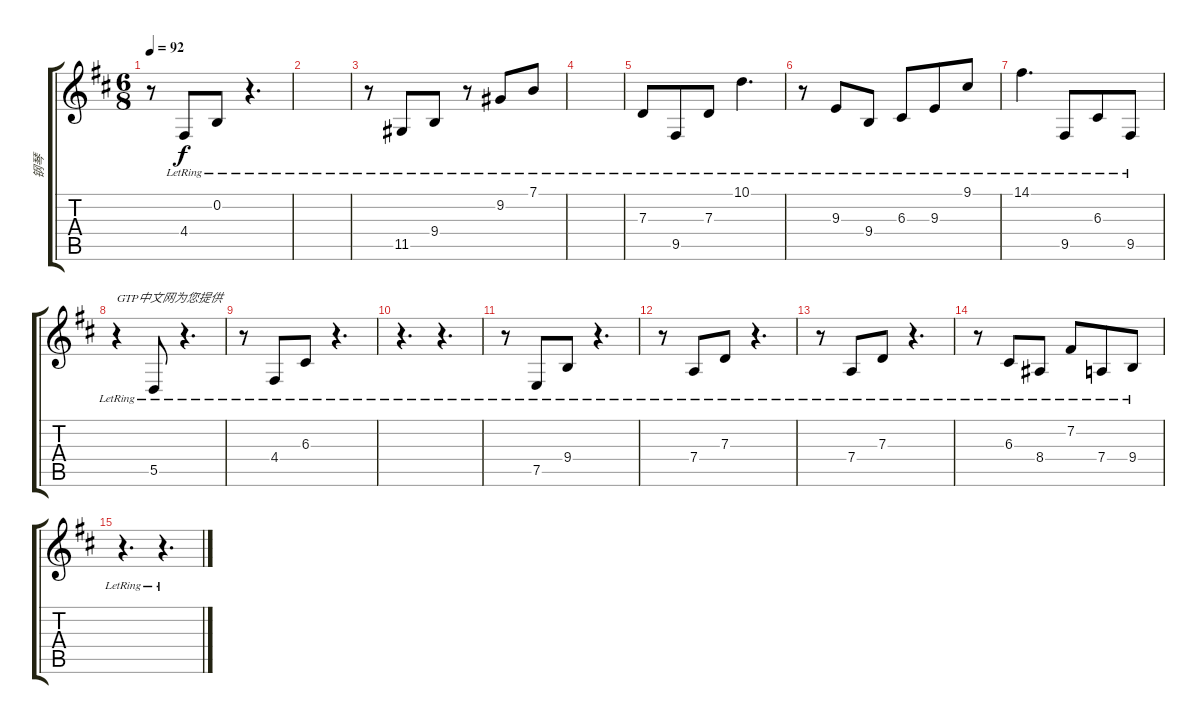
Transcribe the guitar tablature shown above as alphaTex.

\track ("钢琴" "钢琴") {instrument electricgrandpiano}
\staff {score tabs}
\tuning (E4 B3 G3 D3 A2 E2) {hide}
\ts (6 8)
\tempo 92
\clef g2
\ks d
r.8{dy f} 4.4{lr}.8 0.2{lr}.8 r.4{d} |
|
r.8 11.5{lr}.8 9.4{lr}.8 r.8 9.2{lr}.8 7.1{lr}.8 |
|
7.3{lr}.8 9.5{lr}.8 7.3{lr}.8 10.1{lr}.4{d} |
r.8 9.3{lr}.8 9.4{lr}.8 6.3{lr}.8 9.3{lr}.8 9.1{lr}.8 |
14.1{lr}.4{d} 9.5{lr}.8 6.3{lr}.8 9.5{lr}.8 |
r.4{txt "GTP中文网为您提供"} 5.5{lr}.8 r.4{d} |
r.8 4.4{lr}.8 6.3{lr}.8 r.4{d} |
r.4{d} r.4{d} |
r.8 7.5{lr}.8 9.4{lr}.8 r.4{d} |
r.8 7.4{lr}.8 7.3{lr}.8 r.4{d} |
r.8 7.4{lr}.8 7.3{lr}.8 r.4{d} |
r.8 6.3{lr}.8 8.4{lr}.8 7.2{lr}.8 7.4{lr}.8 9.4{lr}.8 |
r.4{d} r.4{d}
